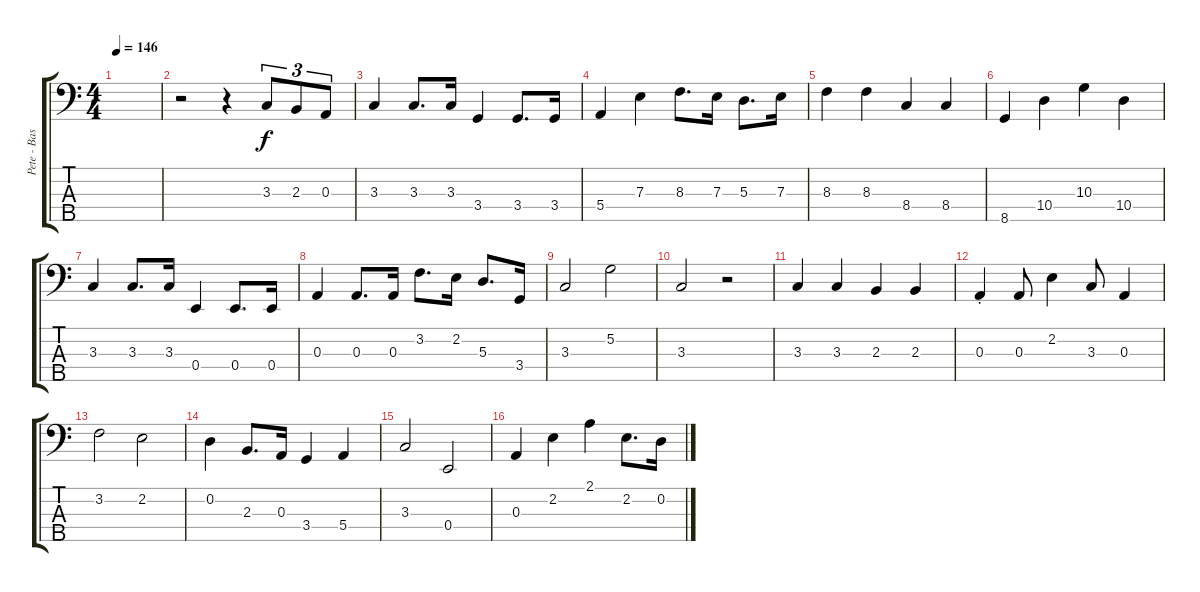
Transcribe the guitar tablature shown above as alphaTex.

\track ("Pete - Bass" "Pete - Bas") {instrument electricbassfinger}
\staff {score tabs}
\tuning (G2 D2 A1 E1 B0) {hide}
\ts (4 4)
\tempo 146
\clef f4
\ks c
|
r.2 r.4 3.3.8{tu (3 2)} 2.3.8{tu (3 2)} 0.3.8{tu (3 2)} |
3.3.4 3.3.8{d} 3.3.16 3.4.4 3.4.8{d} 3.4.16 |
5.4.4 7.3.4 8.3.8{d} 7.3.16 5.3.8{d} 7.3.16 |
8.3.4 8.3.4 8.4.4 8.4.4 |
8.5.4 10.4.4 10.3.4 10.4.4 |
3.3.4 3.3.8{d} 3.3.16 0.4.4 0.4.8{d} 0.4.16 |
0.3.4 0.3.8{d} 0.3.16 3.2.8{d} 2.2.16 5.3.8{d} 3.4.16 |
3.3.2 5.2.2 |
3.3.2 r.2 |
3.3.4 3.3.4 2.3.4 2.3.4 |
0.3{st}.4 0.3.8 2.2.4 3.3.8 0.3.4 |
3.2.2 2.2.2 |
0.2.4 2.3.8{d} 0.3.16 3.4.4 5.4.4 |
3.3.2 0.4.2 |
0.3.4 2.2.4 2.1.4 2.2.8{d} 0.2.16
